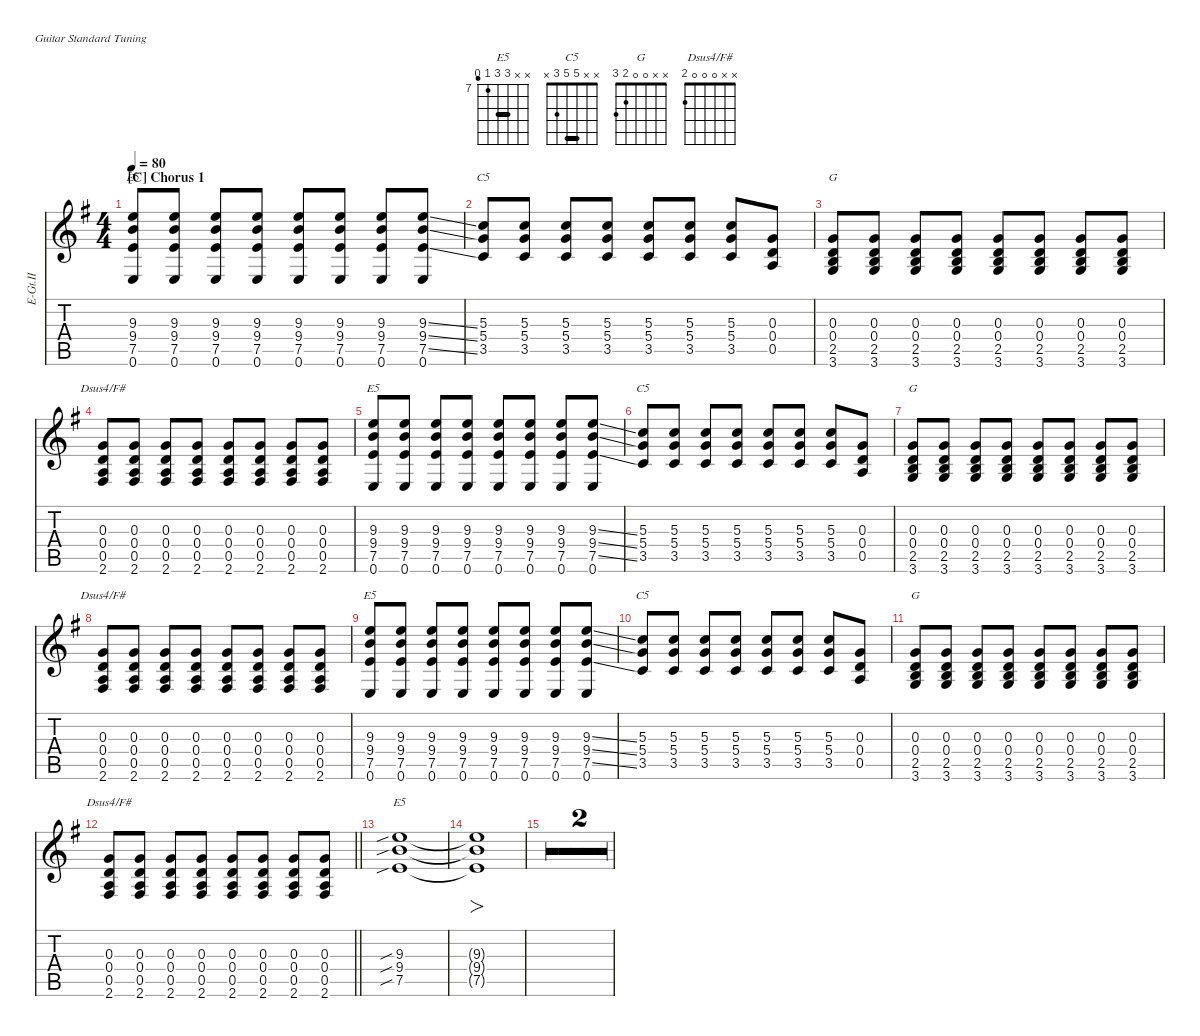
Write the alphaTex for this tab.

\hideDynamics
\bracketExtendMode nobrackets
\otherSystemsTrackNameOrientation horizontal
\track ("E.Guitar II (Left)" "E-Gt.II") {defaultSystemsLayout 4 multiBarRest instrument distortionguitar}
\staff {score tabs}
\tuning (E4 B3 G3 D3 A2 E2)
\chord ("E5" x x 9 9 7 6) {firstfret 7 barre 9}
\chord ("C5" x x 5 5 3 x) {barre 5}
\chord ("G" x x 0 0 2 3)
\chord ("Dsus4/F#" x x 0 0 0 2)
\ts (4 4)
\section ("C" "Chorus 1")
\tempo 80
\clef g2
\ks g
(0.6{acc forcenatural} 7.5{acc forcenatural} 9.4{acc forcenatural} 9.3{acc forcenatural}).8{ch "E5" dy mp beam Up} (0.6{acc forcenatural} 7.5{acc forcenatural} 9.4{acc forcenatural} 9.3{acc forcenatural}).8{beam Up} (0.6{acc forcenatural} 7.5{acc forcenatural} 9.4{acc forcenatural} 9.3{acc forcenatural}).8{beam Up} (0.6{acc forcenatural} 7.5{acc forcenatural} 9.4{acc forcenatural} 9.3{acc forcenatural}).8{beam Up} (0.6{acc forcenatural} 7.5{acc forcenatural} 9.4{acc forcenatural} 9.3{acc forcenatural}).8{beam Up} (0.6{acc forcenatural} 7.5{acc forcenatural} 9.4{acc forcenatural} 9.3{acc forcenatural}).8{beam Up} (0.6{acc forcenatural} 7.5{acc forcenatural} 9.4{acc forcenatural} 9.3{acc forcenatural}).8{beam Up} (0.6{acc forcenatural} 7.5{ss acc forcenatural} 9.4{ss acc forcenatural} 9.3{ss acc forcenatural}).8{beam Up} |
(3.5{acc forcenatural} 5.4{acc forcenatural} 5.3{acc forcenatural}).8{ch "C5" beam Up} (3.5{acc forcenatural} 5.4{acc forcenatural} 5.3{acc forcenatural}).8{beam Up} (3.5{acc forcenatural} 5.4{acc forcenatural} 5.3{acc forcenatural}).8{beam Up} (3.5{acc forcenatural} 5.4{acc forcenatural} 5.3{acc forcenatural}).8{beam Up} (3.5{acc forcenatural} 5.4{acc forcenatural} 5.3{acc forcenatural}).8{beam Up} (3.5{acc forcenatural} 5.4{acc forcenatural} 5.3{acc forcenatural}).8{beam Up} (3.5{acc forcenatural} 5.4{acc forcenatural} 5.3{acc forcenatural}).8{beam Up} (0.5{acc forcenatural} 0.4{acc forcenatural} 0.3{acc forcenatural}).8{beam Up} |
(3.6{acc forcenatural} 2.5{acc forcenatural} 0.4{acc forcenatural} 0.3{acc forcenatural}).8{ch "G" beam Up} (3.6{acc forcenatural} 2.5{acc forcenatural} 0.4{acc forcenatural} 0.3{acc forcenatural}).8{beam Up} (3.6{acc forcenatural} 2.5{acc forcenatural} 0.4{acc forcenatural} 0.3{acc forcenatural}).8{beam Up} (3.6{acc forcenatural} 2.5{acc forcenatural} 0.4{acc forcenatural} 0.3{acc forcenatural}).8{beam Up} (3.6{acc forcenatural} 2.5{acc forcenatural} 0.4{acc forcenatural} 0.3{acc forcenatural}).8{beam Up} (3.6{acc forcenatural} 2.5{acc forcenatural} 0.4{acc forcenatural} 0.3{acc forcenatural}).8{beam Up} (3.6{acc forcenatural} 2.5{acc forcenatural} 0.4{acc forcenatural} 0.3{acc forcenatural}).8{beam Up} (3.6{acc forcenatural} 2.5{acc forcenatural} 0.4{acc forcenatural} 0.3{acc forcenatural}).8{beam Up} |
(2.6{acc #} 0.5{acc forcenatural} 0.4{acc forcenatural} 0.3{acc forcenatural}).8{ch "Dsus4/F#" beam Up} (2.6{acc #} 0.5{acc forcenatural} 0.4{acc forcenatural} 0.3{acc forcenatural}).8{beam Up} (2.6{acc #} 0.5{acc forcenatural} 0.4{acc forcenatural} 0.3{acc forcenatural}).8{beam Up} (2.6{acc #} 0.5{acc forcenatural} 0.4{acc forcenatural} 0.3{acc forcenatural}).8{beam Up} (2.6{acc #} 0.5{acc forcenatural} 0.4{acc forcenatural} 0.3{acc forcenatural}).8{beam Up} (2.6{acc #} 0.5{acc forcenatural} 0.4{acc forcenatural} 0.3{acc forcenatural}).8{beam Up} (2.6{acc #} 0.5{acc forcenatural} 0.4{acc forcenatural} 0.3{acc forcenatural}).8{beam Up} (2.6{acc #} 0.5{acc forcenatural} 0.4{acc forcenatural} 0.3{acc forcenatural}).8{beam Up} |
(0.6{acc forcenatural} 7.5{acc forcenatural} 9.4{acc forcenatural} 9.3{acc forcenatural}).8{ch "E5" beam Up} (0.6{acc forcenatural} 7.5{acc forcenatural} 9.4{acc forcenatural} 9.3{acc forcenatural}).8{beam Up} (0.6{acc forcenatural} 7.5{acc forcenatural} 9.4{acc forcenatural} 9.3{acc forcenatural}).8{beam Up} (0.6{acc forcenatural} 7.5{acc forcenatural} 9.4{acc forcenatural} 9.3{acc forcenatural}).8{beam Up} (0.6{acc forcenatural} 7.5{acc forcenatural} 9.4{acc forcenatural} 9.3{acc forcenatural}).8{beam Up} (0.6{acc forcenatural} 7.5{acc forcenatural} 9.4{acc forcenatural} 9.3{acc forcenatural}).8{beam Up} (0.6{acc forcenatural} 7.5{acc forcenatural} 9.4{acc forcenatural} 9.3{acc forcenatural}).8{beam Up} (0.6{acc forcenatural} 7.5{ss acc forcenatural} 9.4{ss acc forcenatural} 9.3{ss acc forcenatural}).8{beam Up} |
(3.5{acc forcenatural} 5.4{acc forcenatural} 5.3{acc forcenatural}).8{ch "C5" beam Up} (3.5{acc forcenatural} 5.4{acc forcenatural} 5.3{acc forcenatural}).8{beam Up} (3.5{acc forcenatural} 5.4{acc forcenatural} 5.3{acc forcenatural}).8{beam Up} (3.5{acc forcenatural} 5.4{acc forcenatural} 5.3{acc forcenatural}).8{beam Up} (3.5{acc forcenatural} 5.4{acc forcenatural} 5.3{acc forcenatural}).8{beam Up} (3.5{acc forcenatural} 5.4{acc forcenatural} 5.3{acc forcenatural}).8{beam Up} (3.5{acc forcenatural} 5.4{acc forcenatural} 5.3{acc forcenatural}).8{beam Up} (0.5{acc forcenatural} 0.4{acc forcenatural} 0.3{acc forcenatural}).8{beam Up} |
(3.6{acc forcenatural} 2.5{acc forcenatural} 0.4{acc forcenatural} 0.3{acc forcenatural}).8{ch "G" beam Up} (3.6{acc forcenatural} 2.5{acc forcenatural} 0.4{acc forcenatural} 0.3{acc forcenatural}).8{beam Up} (3.6{acc forcenatural} 2.5{acc forcenatural} 0.4{acc forcenatural} 0.3{acc forcenatural}).8{beam Up} (3.6{acc forcenatural} 2.5{acc forcenatural} 0.4{acc forcenatural} 0.3{acc forcenatural}).8{beam Up} (3.6{acc forcenatural} 2.5{acc forcenatural} 0.4{acc forcenatural} 0.3{acc forcenatural}).8{beam Up} (3.6{acc forcenatural} 2.5{acc forcenatural} 0.4{acc forcenatural} 0.3{acc forcenatural}).8{beam Up} (3.6{acc forcenatural} 2.5{acc forcenatural} 0.4{acc forcenatural} 0.3{acc forcenatural}).8{beam Up} (3.6{acc forcenatural} 2.5{acc forcenatural} 0.4{acc forcenatural} 0.3{acc forcenatural}).8{beam Up} |
(2.6{acc #} 0.5{acc forcenatural} 0.4{acc forcenatural} 0.3{acc forcenatural}).8{ch "Dsus4/F#" beam Up} (2.6{acc #} 0.5{acc forcenatural} 0.4{acc forcenatural} 0.3{acc forcenatural}).8{beam Up} (2.6{acc #} 0.5{acc forcenatural} 0.4{acc forcenatural} 0.3{acc forcenatural}).8{beam Up} (2.6{acc #} 0.5{acc forcenatural} 0.4{acc forcenatural} 0.3{acc forcenatural}).8{beam Up} (2.6{acc #} 0.5{acc forcenatural} 0.4{acc forcenatural} 0.3{acc forcenatural}).8{beam Up} (2.6{acc #} 0.5{acc forcenatural} 0.4{acc forcenatural} 0.3{acc forcenatural}).8{beam Up} (2.6{acc #} 0.5{acc forcenatural} 0.4{acc forcenatural} 0.3{acc forcenatural}).8{beam Up} (2.6{acc #} 0.5{acc forcenatural} 0.4{acc forcenatural} 0.3{acc forcenatural}).8{beam Up} |
(0.6{acc forcenatural} 7.5{acc forcenatural} 9.4{acc forcenatural} 9.3{acc forcenatural}).8{ch "E5" beam Up} (0.6{acc forcenatural} 7.5{acc forcenatural} 9.4{acc forcenatural} 9.3{acc forcenatural}).8{beam Up} (0.6{acc forcenatural} 7.5{acc forcenatural} 9.4{acc forcenatural} 9.3{acc forcenatural}).8{beam Up} (0.6{acc forcenatural} 7.5{acc forcenatural} 9.4{acc forcenatural} 9.3{acc forcenatural}).8{beam Up} (0.6{acc forcenatural} 7.5{acc forcenatural} 9.4{acc forcenatural} 9.3{acc forcenatural}).8{beam Up} (0.6{acc forcenatural} 7.5{acc forcenatural} 9.4{acc forcenatural} 9.3{acc forcenatural}).8{beam Up} (0.6{acc forcenatural} 7.5{acc forcenatural} 9.4{acc forcenatural} 9.3{acc forcenatural}).8{beam Up} (0.6{acc forcenatural} 7.5{ss acc forcenatural} 9.4{ss acc forcenatural} 9.3{ss acc forcenatural}).8{beam Up} |
(3.5{acc forcenatural} 5.4{acc forcenatural} 5.3{acc forcenatural}).8{ch "C5" beam Up} (3.5{acc forcenatural} 5.4{acc forcenatural} 5.3{acc forcenatural}).8{beam Up} (3.5{acc forcenatural} 5.4{acc forcenatural} 5.3{acc forcenatural}).8{beam Up} (3.5{acc forcenatural} 5.4{acc forcenatural} 5.3{acc forcenatural}).8{beam Up} (3.5{acc forcenatural} 5.4{acc forcenatural} 5.3{acc forcenatural}).8{beam Up} (3.5{acc forcenatural} 5.4{acc forcenatural} 5.3{acc forcenatural}).8{beam Up} (3.5{acc forcenatural} 5.4{acc forcenatural} 5.3{acc forcenatural}).8{beam Up} (0.5{acc forcenatural} 0.4{acc forcenatural} 0.3{acc forcenatural}).8{beam Up} |
(3.6{acc forcenatural} 2.5{acc forcenatural} 0.4{acc forcenatural} 0.3{acc forcenatural}).8{ch "G" beam Up} (3.6{acc forcenatural} 2.5{acc forcenatural} 0.4{acc forcenatural} 0.3{acc forcenatural}).8{beam Up} (3.6{acc forcenatural} 2.5{acc forcenatural} 0.4{acc forcenatural} 0.3{acc forcenatural}).8{beam Up} (3.6{acc forcenatural} 2.5{acc forcenatural} 0.4{acc forcenatural} 0.3{acc forcenatural}).8{beam Up} (3.6{acc forcenatural} 2.5{acc forcenatural} 0.4{acc forcenatural} 0.3{acc forcenatural}).8{beam Up} (3.6{acc forcenatural} 2.5{acc forcenatural} 0.4{acc forcenatural} 0.3{acc forcenatural}).8{beam Up} (3.6{acc forcenatural} 2.5{acc forcenatural} 0.4{acc forcenatural} 0.3{acc forcenatural}).8{beam Up} (3.6{acc forcenatural} 2.5{acc forcenatural} 0.4{acc forcenatural} 0.3{acc forcenatural}).8{beam Up} |
\barLineRight lightlight
(2.6{acc #} 0.5{acc forcenatural} 0.4{acc forcenatural} 0.3{acc forcenatural}).8{ch "Dsus4/F#" beam Up} (2.6{acc #} 0.5{acc forcenatural} 0.4{acc forcenatural} 0.3{acc forcenatural}).8{beam Up} (2.6{acc #} 0.5{acc forcenatural} 0.4{acc forcenatural} 0.3{acc forcenatural}).8{beam Up} (2.6{acc #} 0.5{acc forcenatural} 0.4{acc forcenatural} 0.3{acc forcenatural}).8{beam Up} (2.6{acc #} 0.5{acc forcenatural} 0.4{acc forcenatural} 0.3{acc forcenatural}).8{beam Up} (2.6{acc #} 0.5{acc forcenatural} 0.4{acc forcenatural} 0.3{acc forcenatural}).8{beam Up} (2.6{acc #} 0.5{acc forcenatural} 0.4{acc forcenatural} 0.3{acc forcenatural}).8{beam Up} (2.6{acc #} 0.5{acc forcenatural} 0.4{acc forcenatural} 0.3{acc forcenatural}).8{beam Up} |
(7.5{sib acc forcenatural} 9.4{sib acc forcenatural} 9.3{sib acc forcenatural}).1{ch "E5" dy mf beam Up} |
(9.3{t acc forcenatural} 9.4{t acc forcenatural} 7.5{t acc forcenatural}).1{fo beam Up} |
r.1{beam Down} |
r.1{beam Down}
